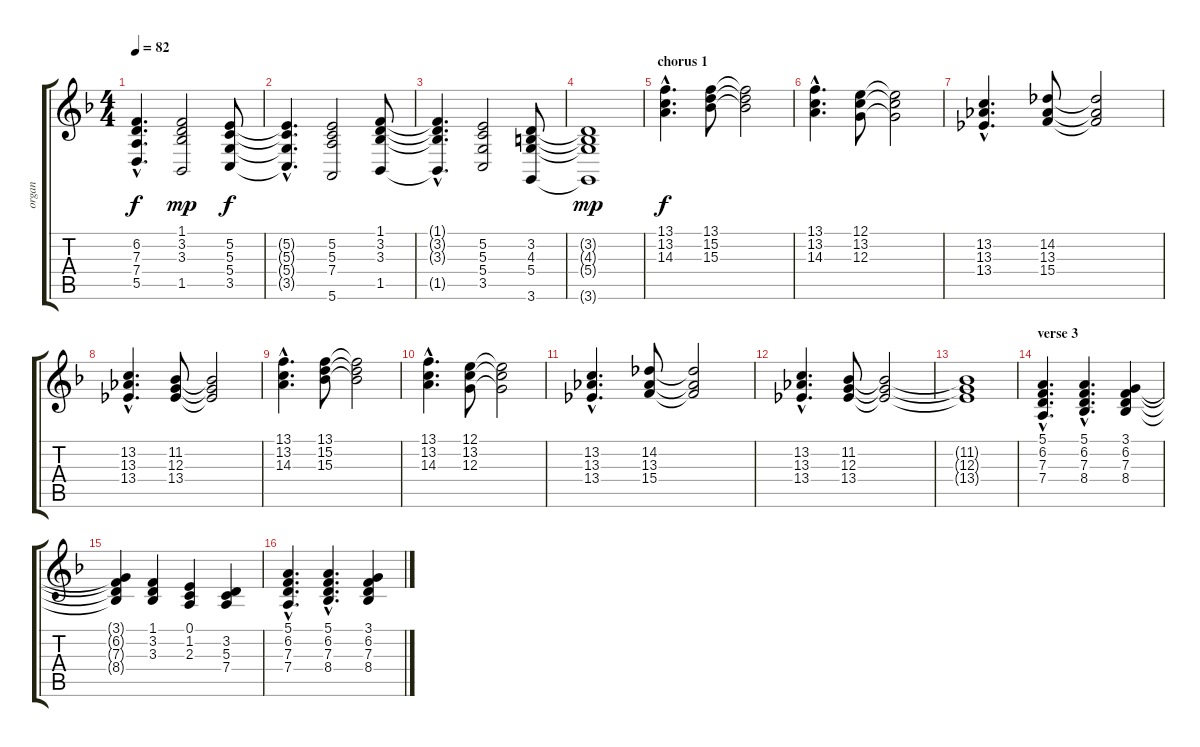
\track ("organ" "organ") {instrument drawbarorgan}
\staff {score tabs}
\tuning (E4 B3 G3 D3 A2 E2) {hide}
\ts (4 4)
\tempo 82
\clef g2
\ks f
(6.2{hac} 7.3{hac} 7.4{hac} 5.5{hac}).4{d dy f} (1.1 3.2 3.3 1.5).2{dy mp} (5.2 5.3 5.4 3.5).8{dy f} |
(5.2{hac t} 5.3{hac t} 5.4{hac t} 3.5{hac t}).4{d} (5.2 5.3 7.4 5.6).2 (1.1 3.2 3.3 1.5).8 |
(1.1{hac t} 3.2{hac t} 3.3{hac t} 1.5{hac t}).4{d} (5.2 5.3 5.4 3.5).2 (3.2 4.3 5.4 3.6).8 |
(3.2{t} 4.3{t} 5.4{t} 3.6{t}).1{dy mp} |
\section ("" "chorus 1")
(13.1{hac} 13.2{hac} 14.3{hac}).4{d dy f} (13.1 15.2 15.3).8 (13.1{t} 15.2{t} 15.3{t}).2 |
(13.1{hac} 13.2{hac} 14.3{hac}).4{d} (12.1 13.2 12.3).8 (12.1{t} 13.2{t} 12.3{t}).2 |
(13.2{hac} 13.3{hac} 13.4{hac}).4{d} (14.2 13.3 15.4).8 (14.2{t} 13.3{t} 15.4{t}).2 |
(13.2{hac} 13.3{hac} 13.4{hac}).4{d} (11.2 12.3 13.4).8 (11.2{t} 12.3{t} 13.4{t}).2 |
(13.1{hac} 13.2{hac} 14.3{hac}).4{d} (13.1 15.2 15.3).8 (13.1{t} 15.2{t} 15.3{t}).2 |
(13.1{hac} 13.2{hac} 14.3{hac}).4{d} (12.1 13.2 12.3).8 (12.1{t} 13.2{t} 12.3{t}).2 |
(13.2{hac} 13.3{hac} 13.4{hac}).4{d} (14.2 13.3 15.4).8 (14.2{t} 13.3{t} 15.4{t}).2 |
(13.2{hac} 13.3{hac} 13.4{hac}).4{d} (11.2 12.3 13.4).8 (11.2{t} 12.3{t} 13.4{t}).2 |
(11.2{t} 12.3{t} 13.4{t}).1 |
\section ("" "verse 3")
(5.1{hac} 6.2{hac} 7.3{hac} 7.4{hac}).4{d} (5.1{hac} 6.2{hac} 7.3{hac} 8.4{hac}).4{d} (3.1 6.2 7.3 8.4).4 |
(3.1{t} 6.2{t} 7.3{t} 8.4{t}).4 (1.1 3.2 3.3).4 (0.1 1.2 2.3).4 (3.2 5.3 7.4).4 |
(5.1{hac} 6.2{hac} 7.3{hac} 7.4{hac}).4{d} (5.1{hac} 6.2{hac} 7.3{hac} 8.4{hac}).4{d} (3.1 6.2 7.3 8.4).4
